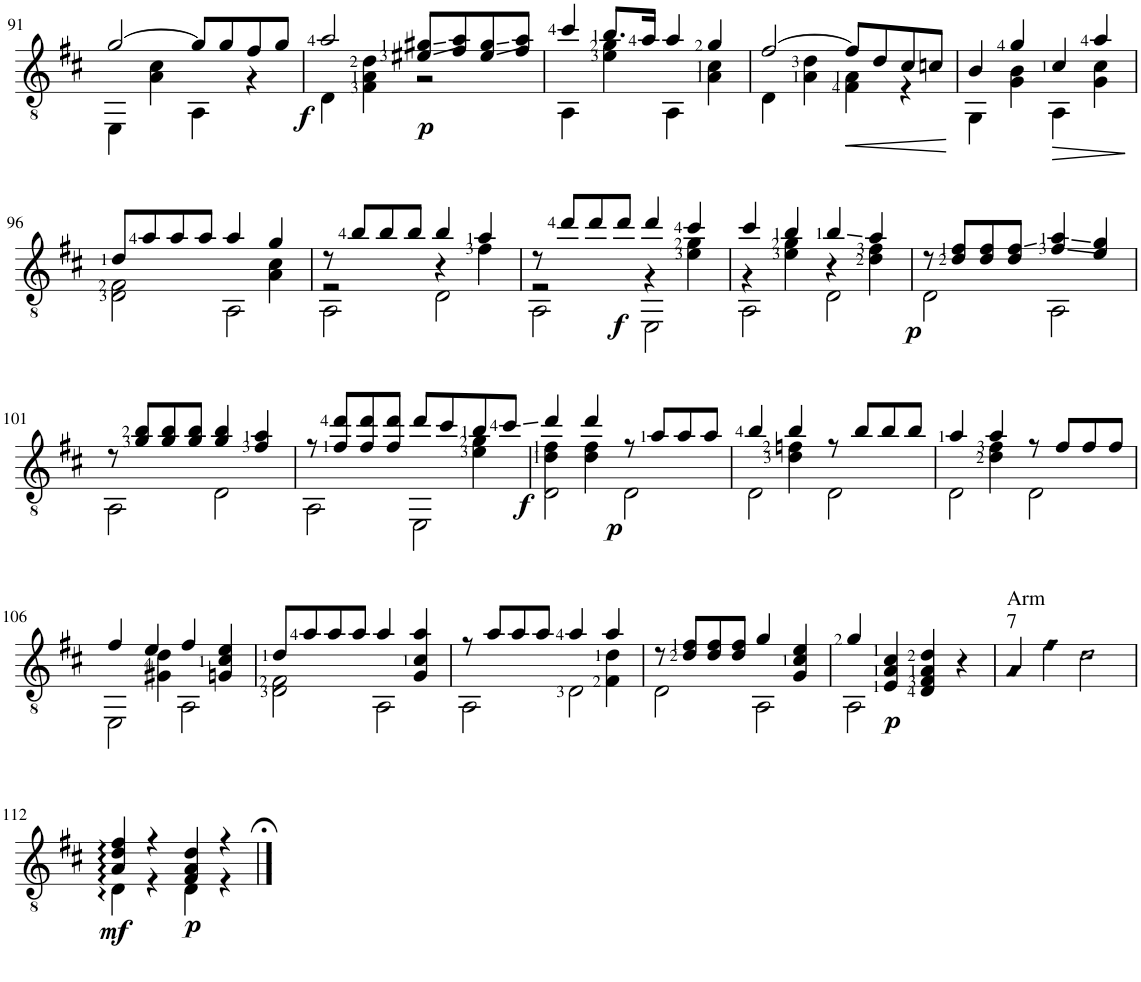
**kern	**dynam
*part1	*part1
*staff1	*staff1
*I"Guitar	*
*I'Guit.	*
!!LO:PB:g=z
*clefGv2	*
*k[f#c#]	*
*M4/4	*
=91	=91
*^	*
[2g/	4EE\	.
.	4A\ 4c#\	.
8g/L]	4AA\	.
8g/	.	.
8f#/	4r	.
8g/J	.	.
=92	=92	=92
!	!	!LO:DY:b
2a/	4D\	f
.	4F#\ 4A\ 4d\	.
!	!	!LO:DY:b
8e#X/ 8g#X/L	2r	p
8f#/ 8a/	.	.
8e#/ 8g#/	.	.
8f#/ 8a/J	.	.
=93	=93	=93
4cc#/	4AA\	.
8.b/L	4e\ 4g\	.
16a/Jk	.	.
4a/	4AA\	.
4g/	4A\ 4c#\	.
=94	=94	=94
[2f#/	4D\	.
.	4A\ 4d\	.
!	!	!LO:HP:b
8f#/L]	4F#\ 4A\	<
8d/	.	.
8c#/	4r	.
8cn/J	.	.
*v	*v	*
.	[
=95	=95
*^	*
4B/	4GG\	.
4g/	4G\ 4B\	.
!	!	!LO:HP:b
4c#/	4AA\	>
4a/	4G\ 4c#\	.
*v	*v	*
.	]
!!LO:LB:g=z
=96	=96
*^	*
*	*^	*
8d/L	2D\ 2F#\	2.ryy	.
8a/	.	.	.
8a/	.	.	.
8a/J	.	.	.
4a/	2AA\	.	.
4g/	.	4A\ 4c#\	.
=97	=97	=97	=97
8r	2r	2AA\	.
8b/L	.	.	.
8b/	.	.	.
8b/J	.	.	.
4b/	4r	2D\	.
4a/	4f#\	.	.
=98	=98	=98	=98
8r	2r	2AA\	.
8dd/L	.	.	.
8dd/	.	.	.
!	!	!	!LO:DY:b
8dd/J	.	.	f
4dd/	4r	2EE\	.
4cc#/	4e\ 4g\	.	.
=99	=99	=99	=99
4cc#/	4r	2AA\	.
4b/	4e\ 4g\	.	.
4b/	4r	2D\	.
4a/	4d\ 4f#\	.	.
*	*v	*v	*
=100	=100	=100
!	!	!LO:DY:b
8r	2D\	p
8d/ 8f#/L	.	.
8d/ 8f#/	.	.
8d/ 8f#/J	.	.
4f#/ 4a/	2AA\	.
4e/ 4g/	.	.
!!LO:LB:g=z	!!
=101	=101	=101
8r	2AA\	.
8g/ 8b/L	.	.
8g/ 8b/	.	.
8g/ 8b/J	.	.
4g/ 4b/	2D\	.
4f#/ 4a/	.	.
=102	=102	=102
*	*^	*
8r	2.ryy	2AA\	.
8f#/ 8dd/L	.	.	.
8f#/ 8dd/	.	.	.
8f#/ 8dd/J	.	.	.
8dd/L	.	2EE\	.
8cc#/	.	.	.
8b/	4e\ 4g\	.	.
8cc#/J	.	.	.
=103	=103	=103	=103
!	!	!	!LO:DY:b
4dd/	4d\ 4f#\	2D\	f
4dd/	4d\ 4f#\	.	.
!	!	!	!LO:DY:b
8r	2ryy	2D\	p
8a/L	.	.	.
8a/	.	.	.
8a/J	.	.	.
=104	=104	=104	=104
4b/	4ryy	2D\	.
4b/	4d\ 4fn\	.	.
8r	2ryy	2D\	.
8b/L	.	.	.
8b/	.	.	.
8b/J	.	.	.
=105	=105	=105	=105
4a/	4ryy	2D\	.
4a/	4d\ 4f#\	.	.
8r	2ryy	2D\	.
8f#/L	.	.	.
8f#/	.	.	.
8f#/J	.	.	.
!!LO:LB:g=z	!!	!!
=106	=106	=106	=106
4f#/	4ryy	2EE\	.
4e/	4G#X\ 4d\	.	.
4f#/	2ryy	2AA\	.
4Gn/ 4c#/ 4e/	.	.	.
*	*v	*v	*
=107	=107	=107
8d/L	2D\ 2F#\	.
8a/	.	.
8a/	.	.
8a/J	.	.
4a/	2AA\	.
4G/ 4c#/ 4a/	.	.
=108	=108	=108
*	*^	*
8r	2.ryy	2AA\	.
8a/L	.	.	.
8a/	.	.	.
8a/J	.	.	.
4a/	.	2D\	.
4a/	4F#\ 4d\	.	.
*	*v	*v	*
=109	=109	=109
8r	2D\	.
8d/ 8f#/L	.	.
8d/ 8f#/	.	.
8d/ 8f#/J	.	.
4g/	2AA\	.
4G/ 4c#/ 4e/	.	.
=110	=110	=110
4g/	2AA\	.
!	!	!LO:DY:b
4E/ 4A/ 4c#/	.	p
4D/ 4F#/ 4A/ 4d/	2ryy	.
4r	.	.
*v	*v	*
=111	=111
!LO:TX:a:t=Arm	!
!LO:TX:a:t=7	!
!LO:N:head=diamond	!
4A/	.
!LO:N:head=diamond	!
4f#\	.
!LO:N:head=diamond	!
2d\	.
!!LO:LB:g=z
=112	=112
*^	*
!	!	!LO:DY:b
4A/ 4d/ 4f#/	4D:\	mf
4r	4r	.
!	!	!LO:DY:b
4F#/ 4A/ 4d/	4D\	p
4r	4r	.
*v	*v	*
==	==
*-	*-
